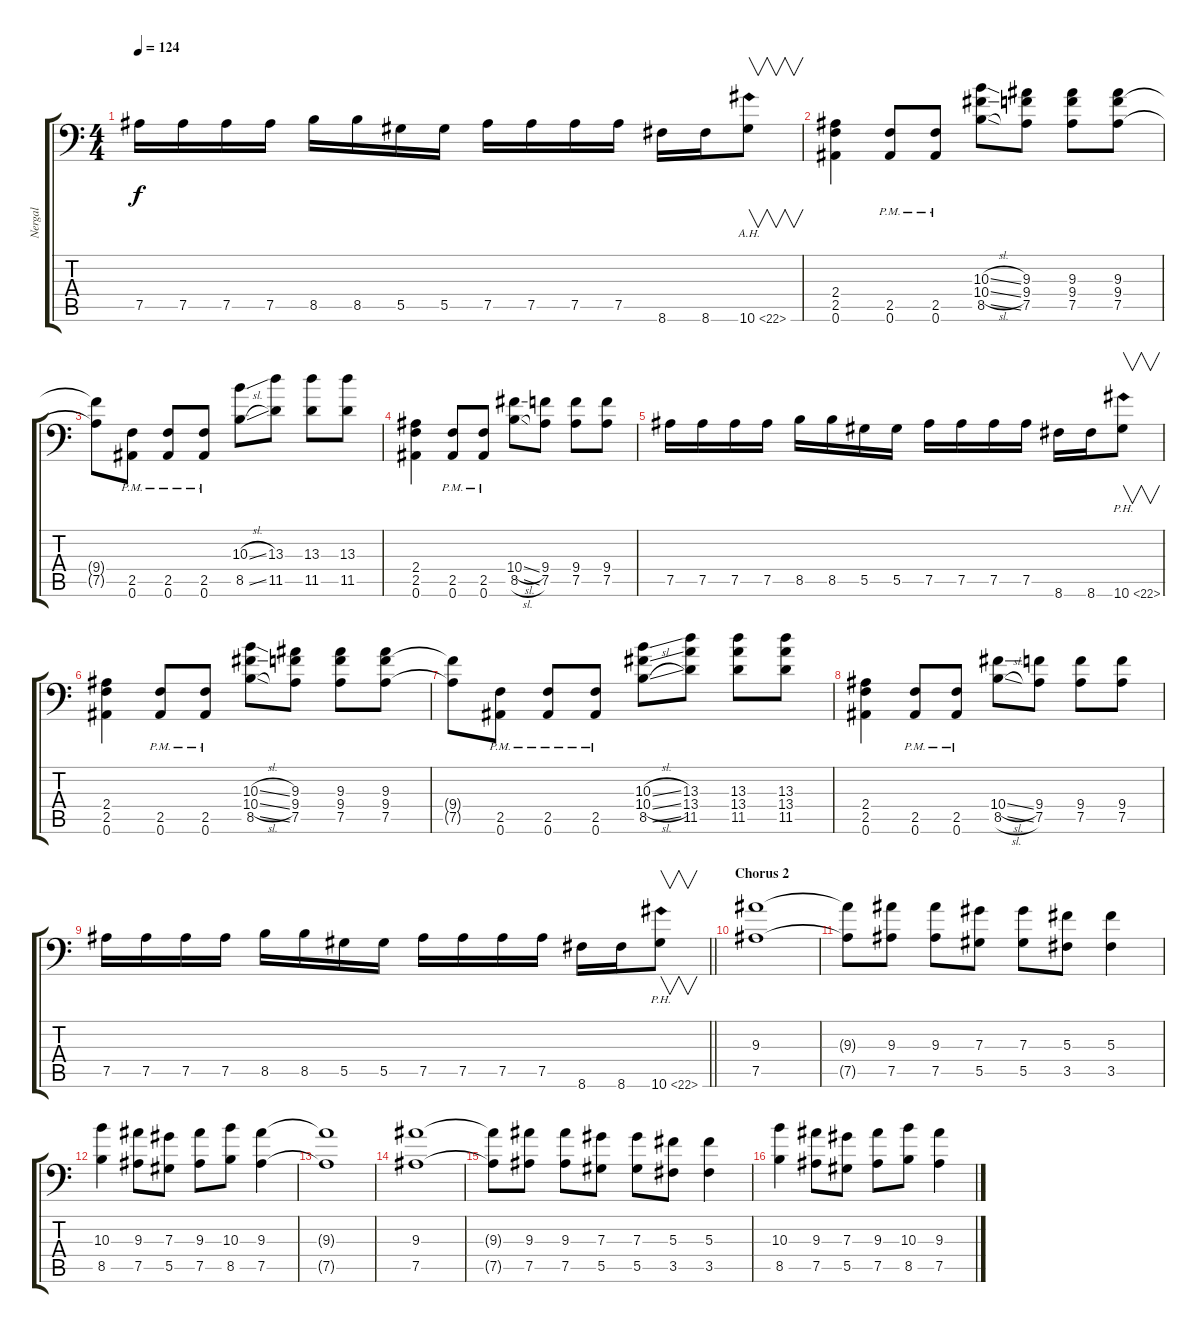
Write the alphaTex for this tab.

\track ("Nergal" "Nergal") {instrument distortionguitar}
\staff {score tabs}
\tuning (Bb3 F3 Db3 Ab2 Eb2 Bb1) {hide}
\ts (4 4)
\tempo 124
\clef f4
\ks c
7.5.16{dy f} 7.5.16 7.5.16 7.5.16 8.5.16 8.5.16 5.5.16 5.5.16 7.5.16 7.5.16 7.5.16 7.5.16 8.6.16 8.6.16 10.6{ah 12}.8{v} |
(2.4 2.5 0.6).4 (2.5{pm} 0.6{pm}).8 (2.5{pm} 0.6{pm}).8 (10.3{sl} 10.4{sl} 8.5{sl}).8 (9.3 9.4 7.5).8 (9.3 9.4 7.5).8 (9.3 9.4 7.5).8 |
(9.4{t} 7.5{t}).8 (2.5{pm} 0.6{pm}).8 (2.5{pm} 0.6{pm}).8 (2.5{pm} 0.6{pm}).8 (10.3{sl} 8.5{sl}).8 (13.3 11.5).8 (13.3 11.5).8 (13.3 11.5).8 |
(2.4 2.5 0.6).4 (2.5{pm} 0.6{pm}).8 (2.5{pm} 0.6{pm}).8 (10.4{sl} 8.5{sl}).8 (9.4 7.5).8 (9.4 7.5).8 (9.4 7.5).8 |
7.5.16 7.5.16 7.5.16 7.5.16 8.5.16 8.5.16 5.5.16 5.5.16 7.5.16 7.5.16 7.5.16 7.5.16 8.6.16 8.6.16 10.6{ph 12}.8{v} |
(2.4 2.5 0.6).4 (2.5{pm} 0.6{pm}).8 (2.5{pm} 0.6{pm}).8 (10.3{sl} 10.4{sl} 8.5{sl}).8 (9.3 9.4 7.5).8 (9.3 9.4 7.5).8 (9.3 9.4 7.5).8 |
(9.4{t} 7.5{t}).8 (2.5{pm} 0.6{pm}).8 (2.5{pm} 0.6{pm}).8 (2.5{pm} 0.6{pm}).8 (10.3{sl} 10.4{sl} 8.5{sl}).8 (13.3 13.4 11.5).8 (13.3 13.4 11.5).8 (13.3 13.4 11.5).8 |
(2.4 2.5 0.6).4 (2.5{pm} 0.6{pm}).8 (2.5{pm} 0.6{pm}).8 (10.4{sl} 8.5{sl}).8 (9.4 7.5).8 (9.4 7.5).8 (9.4 7.5).8 |
\barLineRight lightlight
7.5.16 7.5.16 7.5.16 7.5.16 8.5.16 8.5.16 5.5.16 5.5.16 7.5.16 7.5.16 7.5.16 7.5.16 8.6.16 8.6.16 10.6{ph 12}.8{v} |
\section ("" "Chorus 2")
(9.3 7.5).1 |
(9.3{t} 7.5{t}).8 (9.3 7.5).8 (9.3 7.5).8 (7.3 5.5).8 (7.3 5.5).8 (5.3 3.5).8 (5.3 3.5).4 |
(10.3 8.5).4 (9.3 7.5).8 (7.3 5.5).8 (9.3 7.5).8 (10.3 8.5).8 (9.3 7.5).4 |
(9.3{t} 7.5{t}).1 |
(9.3 7.5).1 |
(9.3{t} 7.5{t}).8 (9.3 7.5).8 (9.3 7.5).8 (7.3 5.5).8 (7.3 5.5).8 (5.3 3.5).8 (5.3 3.5).4 |
(10.3 8.5).4 (9.3 7.5).8 (7.3 5.5).8 (9.3 7.5).8 (10.3 8.5).8 (9.3 7.5).4
